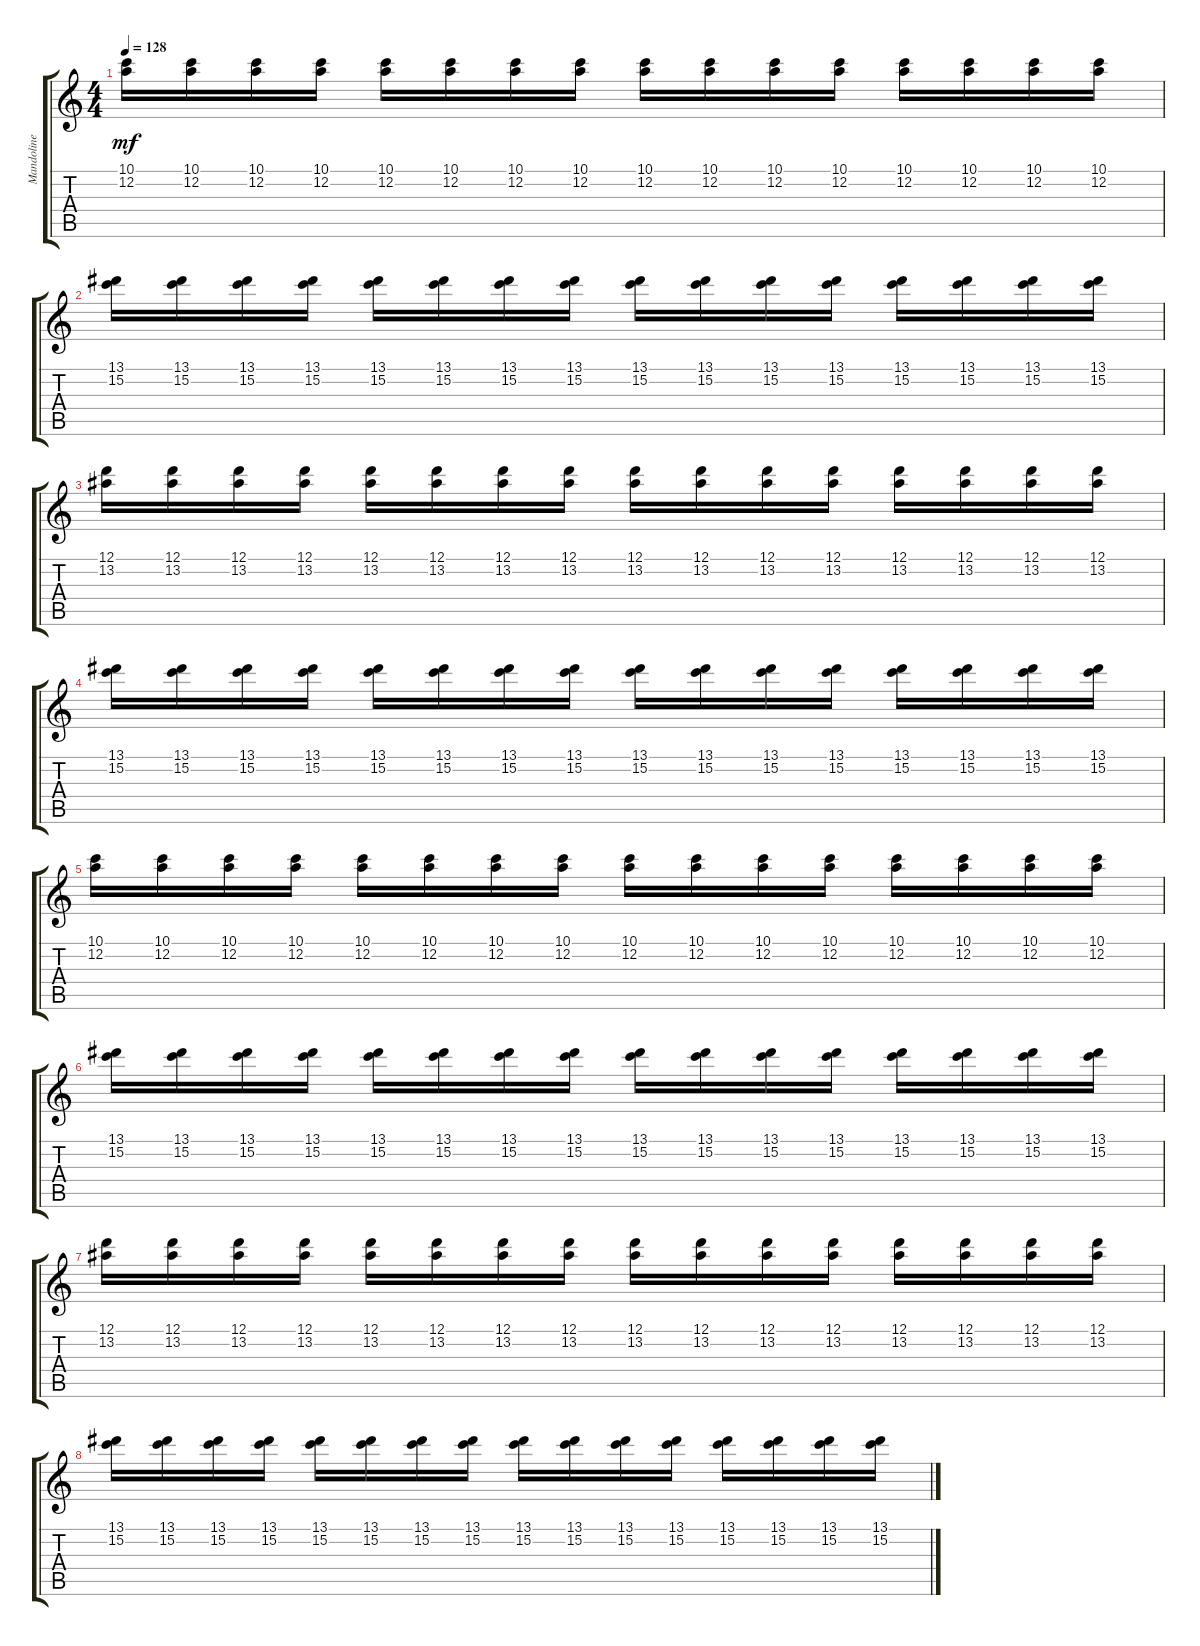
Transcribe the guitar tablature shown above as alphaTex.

\track ("Mandoline" "Mandoline") {instrument electricguitarclean}
\staff {score tabs}
\tuning (D4 A3 F3 C3 G2 C2) {hide}
\ts (4 4)
\tempo 128
\clef g2
\ks c
(10.1 12.2).16{dy mf} (10.1 12.2).16 (10.1 12.2).16 (10.1 12.2).16 (10.1 12.2).16 (10.1 12.2).16 (10.1 12.2).16 (10.1 12.2).16 (10.1 12.2).16 (10.1 12.2).16 (10.1 12.2).16 (10.1 12.2).16 (10.1 12.2).16 (10.1 12.2).16 (10.1 12.2).16 (10.1 12.2).16 |
(13.1 15.2).16 (13.1 15.2).16 (13.1 15.2).16 (13.1 15.2).16 (13.1 15.2).16 (13.1 15.2).16 (13.1 15.2).16 (13.1 15.2).16 (13.1 15.2).16 (13.1 15.2).16 (13.1 15.2).16 (13.1 15.2).16 (13.1 15.2).16 (13.1 15.2).16 (13.1 15.2).16 (13.1 15.2).16 |
(12.1 13.2).16 (12.1 13.2).16 (12.1 13.2).16 (12.1 13.2).16 (12.1 13.2).16 (12.1 13.2).16 (12.1 13.2).16 (12.1 13.2).16 (12.1 13.2).16 (12.1 13.2).16 (12.1 13.2).16 (12.1 13.2).16 (12.1 13.2).16 (12.1 13.2).16 (12.1 13.2).16 (12.1 13.2).16 |
(13.1 15.2).16 (13.1 15.2).16 (13.1 15.2).16 (13.1 15.2).16 (13.1 15.2).16 (13.1 15.2).16 (13.1 15.2).16 (13.1 15.2).16 (13.1 15.2).16 (13.1 15.2).16 (13.1 15.2).16 (13.1 15.2).16 (13.1 15.2).16 (13.1 15.2).16 (13.1 15.2).16 (13.1 15.2).16 |
(10.1 12.2).16 (10.1 12.2).16 (10.1 12.2).16 (10.1 12.2).16 (10.1 12.2).16 (10.1 12.2).16 (10.1 12.2).16 (10.1 12.2).16 (10.1 12.2).16 (10.1 12.2).16 (10.1 12.2).16 (10.1 12.2).16 (10.1 12.2).16 (10.1 12.2).16 (10.1 12.2).16 (10.1 12.2).16 |
(13.1 15.2).16 (13.1 15.2).16 (13.1 15.2).16 (13.1 15.2).16 (13.1 15.2).16 (13.1 15.2).16 (13.1 15.2).16 (13.1 15.2).16 (13.1 15.2).16 (13.1 15.2).16 (13.1 15.2).16 (13.1 15.2).16 (13.1 15.2).16 (13.1 15.2).16 (13.1 15.2).16 (13.1 15.2).16 |
(12.1 13.2).16 (12.1 13.2).16 (12.1 13.2).16 (12.1 13.2).16 (12.1 13.2).16 (12.1 13.2).16 (12.1 13.2).16 (12.1 13.2).16 (12.1 13.2).16 (12.1 13.2).16 (12.1 13.2).16 (12.1 13.2).16 (12.1 13.2).16 (12.1 13.2).16 (12.1 13.2).16 (12.1 13.2).16 |
(13.1 15.2).16 (13.1 15.2).16 (13.1 15.2).16 (13.1 15.2).16 (13.1 15.2).16 (13.1 15.2).16 (13.1 15.2).16 (13.1 15.2).16 (13.1 15.2).16 (13.1 15.2).16 (13.1 15.2).16 (13.1 15.2).16 (13.1 15.2).16 (13.1 15.2).16 (13.1 15.2).16 (13.1 15.2).16
